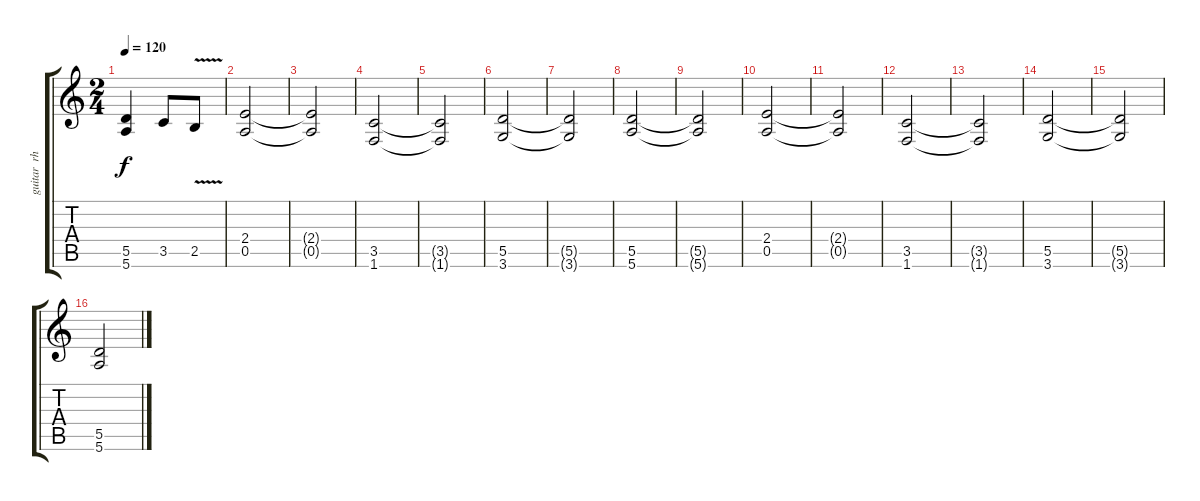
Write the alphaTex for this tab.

\track ("guitar  rhythm  left" "guitar  rh") {instrument distortionguitar}
\staff {score tabs}
\tuning (E4 B3 G3 D3 A2 E2) {hide}
\ts (2 4)
\tempo 120
\clef g2
\ks c
(5.5{t} 5.6{t}).4{dy f} 3.5.8 2.5{v}.8 |
(2.4 0.5).2 |
(2.4{t} 0.5{t}).2 |
(3.5 1.6).2 |
(3.5{t} 1.6{t}).2 |
(5.5 3.6).2 |
(5.5{t} 3.6{t}).2 |
(5.5 5.6).2 |
(5.5{t} 5.6{t}).2 |
(2.4 0.5).2 |
(2.4{t} 0.5{t}).2 |
(3.5 1.6).2 |
(3.5{t} 1.6{t}).2 |
(5.5 3.6).2 |
(5.5{t} 3.6{t}).2 |
(5.5 5.6).2
